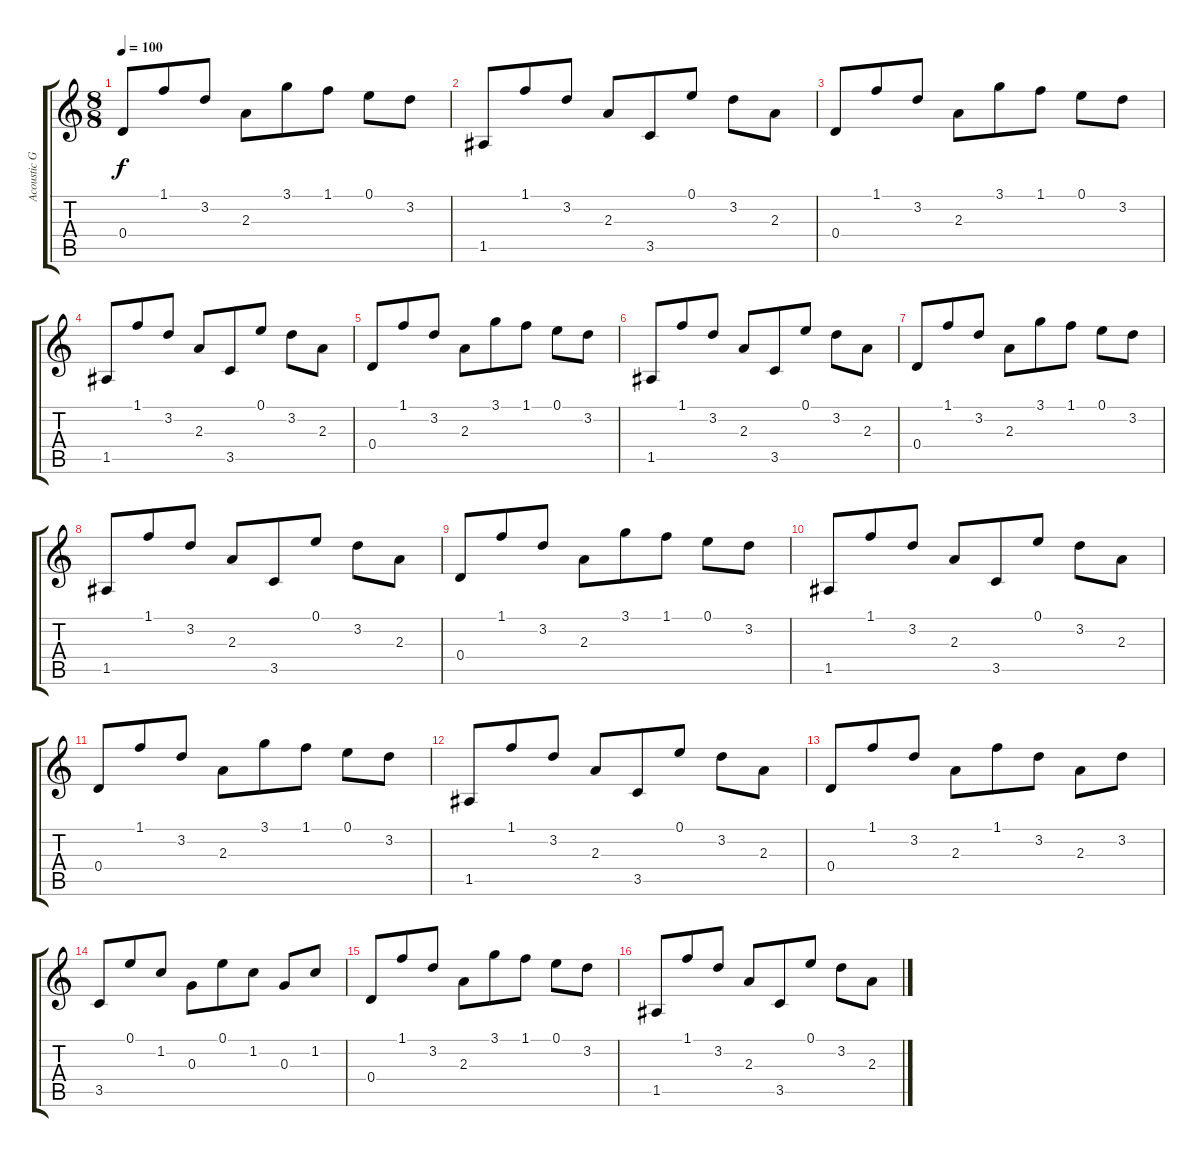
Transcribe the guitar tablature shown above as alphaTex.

\track ("Acoustic Guitar" "Acoustic G") {instrument acousticguitarsteel}
\staff {score tabs}
\tuning (E4 B3 G3 D3 A2 E2) {hide}
\ts (8 8)
\tempo 100
\clef g2
\ks c
0.4.8{dy f instrument acousticguitarsteel} 1.1.8 3.2.8 2.3.8 3.1.8 1.1.8 0.1.8 3.2.8 |
1.5.8 1.1.8 3.2.8 2.3.8 3.5.8 0.1.8 3.2.8 2.3.8 |
0.4.8 1.1.8 3.2.8 2.3.8 3.1.8 1.1.8 0.1.8 3.2.8 |
1.5.8 1.1.8 3.2.8 2.3.8 3.5.8 0.1.8 3.2.8 2.3.8 |
0.4.8 1.1.8 3.2.8 2.3.8 3.1.8 1.1.8 0.1.8 3.2.8 |
1.5.8 1.1.8 3.2.8 2.3.8 3.5.8 0.1.8 3.2.8 2.3.8 |
0.4.8 1.1.8 3.2.8 2.3.8 3.1.8 1.1.8 0.1.8 3.2.8 |
1.5.8 1.1.8 3.2.8 2.3.8 3.5.8 0.1.8 3.2.8 2.3.8 |
0.4.8 1.1.8 3.2.8 2.3.8 3.1.8 1.1.8 0.1.8 3.2.8 |
1.5.8 1.1.8 3.2.8 2.3.8 3.5.8 0.1.8 3.2.8 2.3.8 |
0.4.8 1.1.8 3.2.8 2.3.8 3.1.8 1.1.8 0.1.8 3.2.8 |
1.5.8 1.1.8 3.2.8 2.3.8 3.5.8 0.1.8 3.2.8 2.3.8 |
0.4.8 1.1.8 3.2.8 2.3.8 1.1.8 3.2.8 2.3.8 3.2.8 |
3.5.8 0.1.8 1.2.8 0.3.8 0.1.8 1.2.8 0.3.8 1.2.8 |
0.4.8 1.1.8 3.2.8 2.3.8 3.1.8 1.1.8 0.1.8 3.2.8 |
1.5.8 1.1.8 3.2.8 2.3.8 3.5.8 0.1.8 3.2.8 2.3.8
